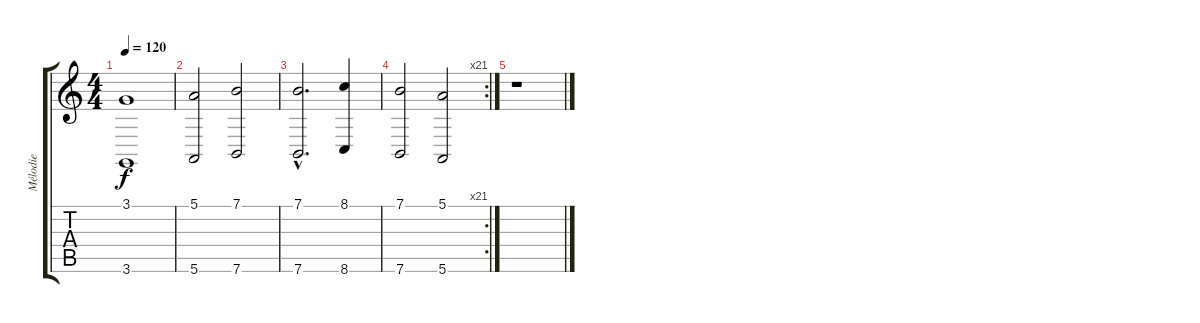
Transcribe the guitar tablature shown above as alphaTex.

\track ("Mélodie" "Mélodie") {instrument flute}
\staff {score tabs}
\tuning (E4 B3 G3 D3 A2 E2) {hide}
\ts (4 4)
\tempo 120
\clef g2
\ks c
(3.1 3.6).1{dy f instrument flute} |
(5.1 5.6).2 (7.1 7.6).2 |
(7.1{hac} 7.6{hac}).2{d} (8.1 8.6).4 |
\rc 21
(7.1 7.6).2 (5.1 5.6).2 |
r.1
